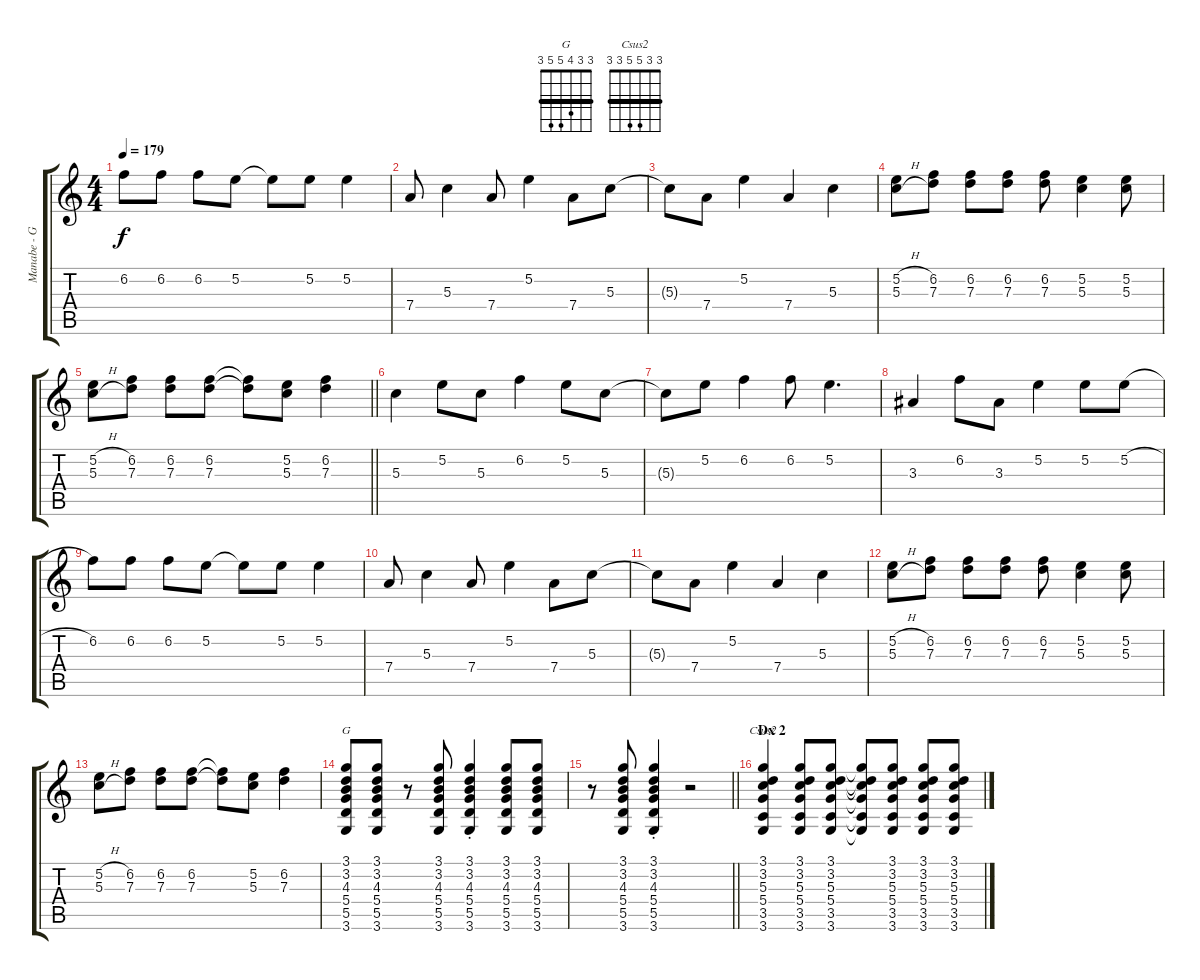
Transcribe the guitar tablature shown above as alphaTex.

\track ("Manabe - Guit. II" "Manabe - G") {instrument distortionguitar}
\staff {score tabs}
\tuning (E4 B3 G3 D3 A2 E2) {hide}
\chord ("G" 3 3 4 5 5 3) {barre 3}
\chord ("Csus2" 3 3 5 5 3 3) {barre 3}
\ts (4 4)
\tempo 179
\clef g2
\ks c
6.2.8{dy f} 6.2.8 6.2.8 5.2.8 5.2{t}.8 5.2.8 5.2.4 |
7.4.8 5.3.4 7.4.8 5.2.4 7.4.8 5.3.8 |
5.3{t}.8 7.4.8 5.2.4 7.4.4 5.3.4 |
(5.2{h} 5.3{h}).8 (6.2 7.3).8 (6.2 7.3).8 (6.2 7.3).8 (6.2 7.3).8 (5.2 5.3).4 (5.2 5.3).8 |
\barLineRight lightlight
(5.2{h} 5.3{h}).8 (6.2 7.3).8 (6.2 7.3).8 (6.2 7.3).8 (6.2{t} 7.3{t}).8 (5.2 5.3).8 (6.2 7.3).4 |
5.3.4 5.2.8 5.3.8 6.2.4 5.2.8 5.3.8 |
5.3{t}.8 5.2.8 6.2.4 6.2.8 5.2.4{d} |
3.3.4 6.2.8 3.3.8 5.2.4 5.2.8 5.2{h}.8 |
6.2.8 6.2.8 6.2.8 5.2.8 5.2{t}.8 5.2.8 5.2.4 |
7.4.8 5.3.4 7.4.8 5.2.4 7.4.8 5.3.8 |
5.3{t}.8 7.4.8 5.2.4 7.4.4 5.3.4 |
(5.2{h} 5.3{h}).8 (6.2 7.3).8 (6.2 7.3).8 (6.2 7.3).8 (6.2 7.3).8 (5.2 5.3).4 (5.2 5.3).8 |
(5.2{h} 5.3{h}).8 (6.2 7.3).8 (6.2 7.3).8 (6.2 7.3).8 (6.2{t} 7.3{t}).8 (5.2 5.3).8 (6.2 7.3).4 |
(3.1 3.2 4.3 5.4 5.5 3.6).8{ch "G"} (3.1 3.2 4.3 5.4 5.5 3.6).8 r.8 (3.1 3.2 4.3 5.4 5.5 3.6).8 (3.1{st} 3.2{st} 4.3{st} 5.4{st} 5.5{st} 3.6{st}).4 (3.1 3.2 4.3 5.4 5.5 3.6).8 (3.1 3.2 4.3 5.4 5.5 3.6).8 |
\barLineRight lightlight
r.8 (3.1 3.2 4.3 5.4 5.5 3.6).8 (3.1{st} 3.2{st} 4.3{st} 5.4{st} 5.5{st} 3.6{st}).4 r.2 |
\section ("" "Dx 2")
(3.1 3.2 5.3 5.4 3.5 3.6).4{ch "Csus2"} (3.1 3.2 5.3 5.4 3.5 3.6).8 (3.1 3.2 5.3 5.4 3.5 3.6).8 (3.1{t} 3.2{t} 5.3{t} 5.4{t} 3.5{t} 3.6{t}).8 (3.1 3.2 5.3 5.4 3.5 3.6).8 (3.1 3.2 5.3 5.4 3.5 3.6).8 (3.1 3.2 5.3 5.4 3.5 3.6).8
